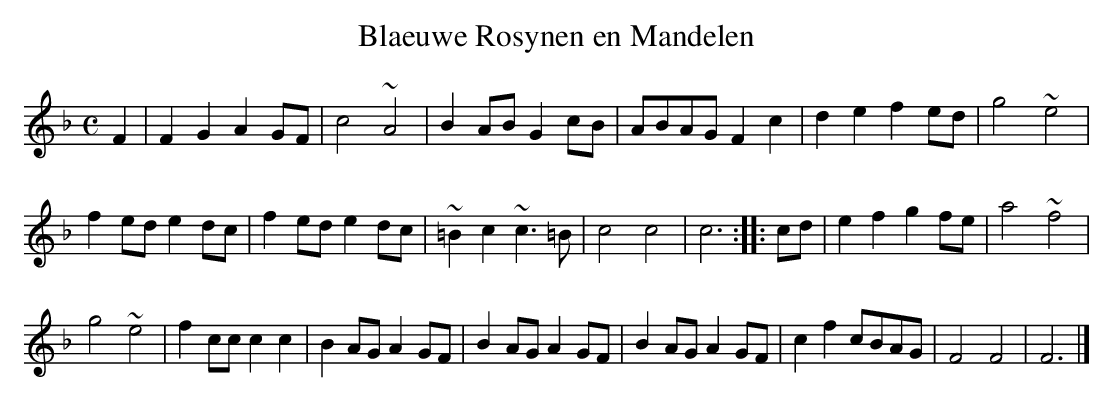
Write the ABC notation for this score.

X:1
T:Blaeuwe Rosynen en Mandelen
M:C
K:Fmaj
F2|F2G2A2GF|c4~A4|B2ABG2cB|ABAGF2c2|d2e2f2ed|g4~e4|
f2ede2dc|f2ede2dc|~=B2c2~c3=B|c4c4|c6:||:cd|e2f2g2fe|a4~f4|
g4~e4|f2ccc2c2|B2AGA2GF|B2AGA2GF|B2AGA2GF|c2f2cBAG|F4F4|F6|]
